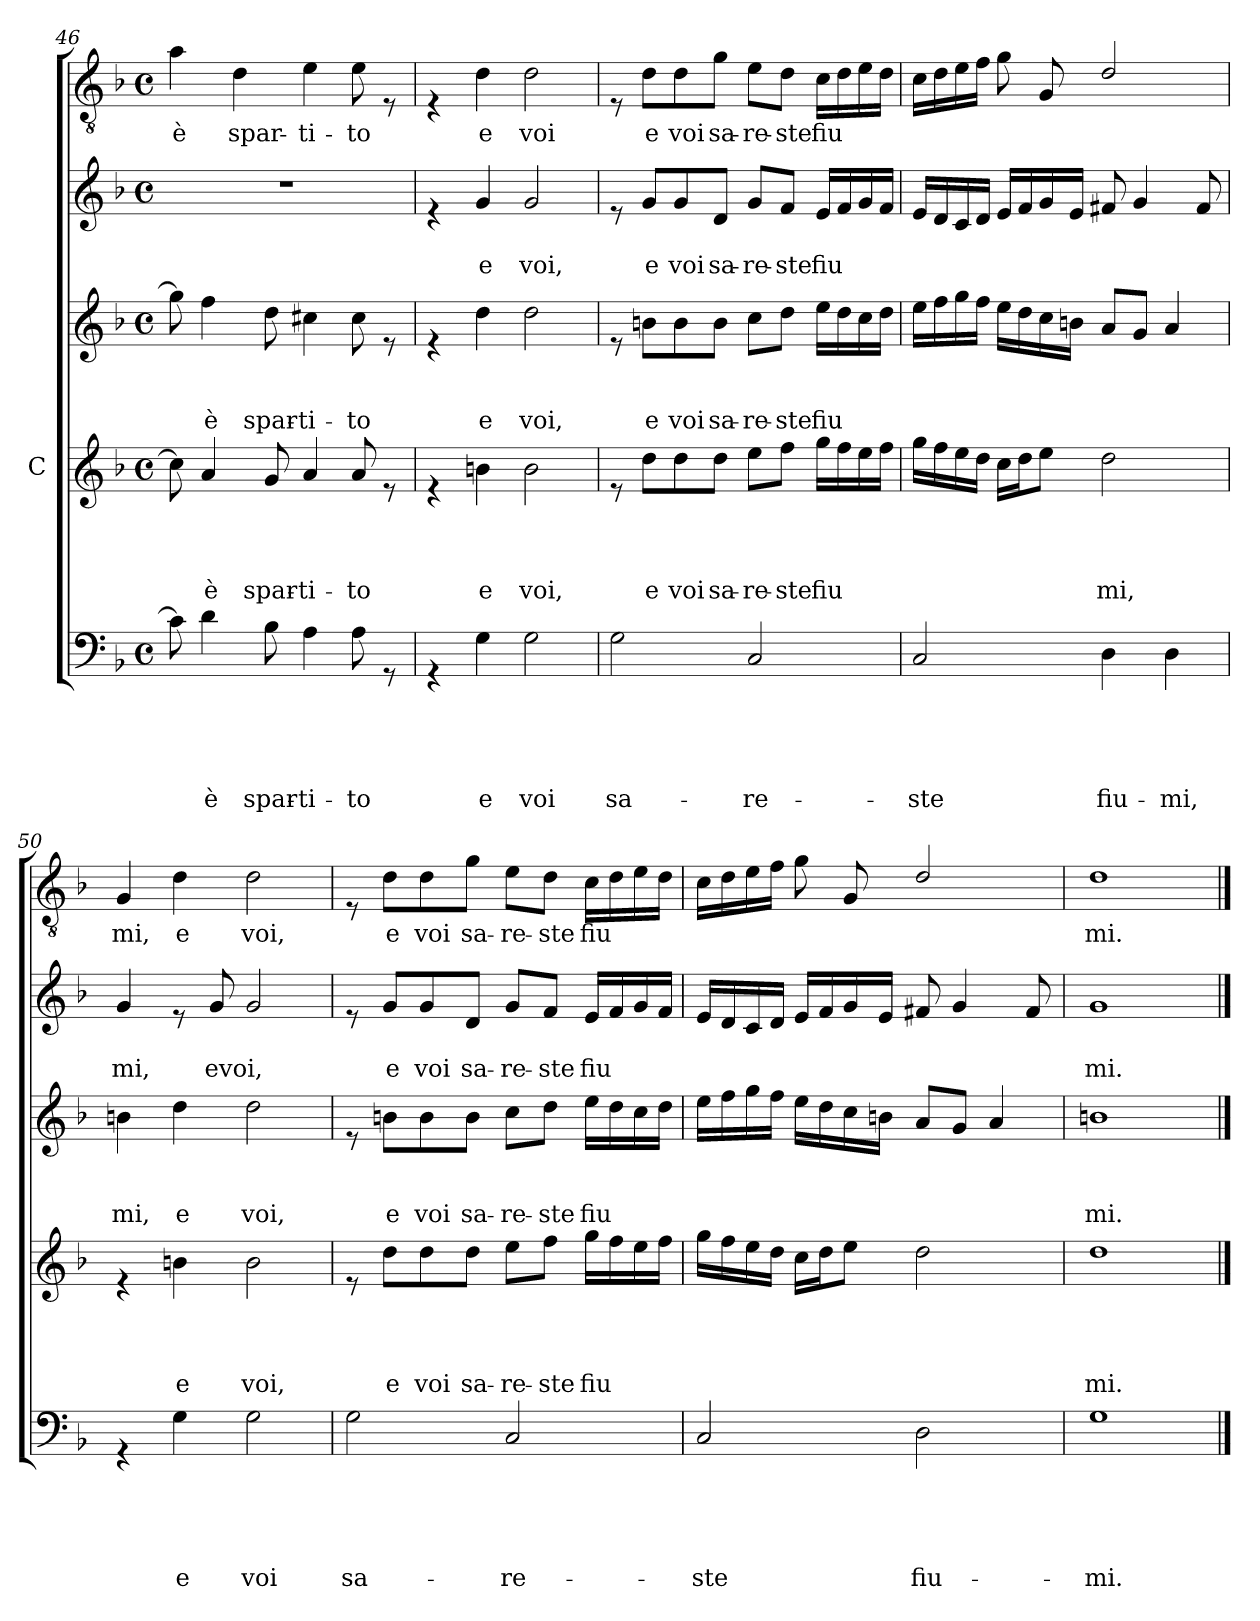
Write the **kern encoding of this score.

**kern	**text	**text	**text	**text	**text	**kern	**text	**text	**text	**text	**kern	**text	**text	**text	**kern	**text	**text	**kern	**text
*part5	*part5	*part5	*part5	*part5	*part5	*part4	*part4	*part4	*part4	*part4	*part3	*part3	*part3	*part3	*part2	*part2	*part2	*part1	*part1
*staff5	*staff5	*staff5	*staff5	*staff5	*staff5	*staff4	*staff4	*staff4	*staff4	*staff4	*staff3	*staff3	*staff3	*staff3	*staff2	*staff2	*staff2	*staff1	*staff1
*	*	*	*	*	*	*I"C	*	*	*	*	*	*	*	*	*	*	*	*	*
*clefF4	*	*	*	*	*	*clefG2	*	*	*	*	*clefG2	*	*	*	*clefG2	*	*	*clefGv2	*
*k[b-]	*	*	*	*	*	*k[b-]	*	*	*	*	*k[b-]	*	*	*	*k[b-]	*	*	*k[b-]	*
*F:	*	*	*	*	*	*F:	*	*	*	*	*F:	*	*	*	*F:	*	*	*F:	*
*M4/4	*	*	*	*	*	*M4/4	*	*	*	*	*M4/4	*	*	*	*M4/4	*	*	*M4/4	*
*met(c)	*	*	*	*	*	*met(c)	*	*	*	*	*met(c)	*	*	*	*met(c)	*	*	*met(c)	*
=46	=46	=46	=46	=46	=46	=46	=46	=46	=46	=46	=46	=46	=46	=46	=46	=46	=46	=46	=46
!	!	!	!	!	!	!	!	!	!	!	!	!	!	!	!	!	!	!	!LO:LY:b
8c\]	.	.	.	.	.	8cc\]	.	.	.	.	8gg\]	.	.	.	1r	.	.	4a\	è
!	!	!	!	!	!LO:LY:b	!	!	!	!	!LO:LY:b	!	!	!	!LO:LY:b	!	!	!	!	!
4d\	.	.	.	.	è	4a/	.	.	.	è	4ff\	.	.	è	.	.	.	.	.
!	!	!	!	!	!	!	!	!	!	!	!	!	!	!	!	!	!	!	!LO:LY:b
.	.	.	.	.	.	.	.	.	.	.	.	.	.	.	.	.	.	4d\	spar-
!	!	!	!	!	!LO:LY:b	!	!	!	!	!LO:LY:b	!	!	!	!LO:LY:b	!	!	!	!	!
8B-\	.	.	.	.	spar-	8g/	.	.	.	spar-	8dd\	.	.	spar-	.	.	.	.	.
!	!	!	!	!	!LO:LY:b	!	!	!	!	!LO:LY:b	!	!	!	!LO:LY:b	!	!	!	!	!LO:LY:b
4A\	.	.	.	.	-ti-	4a/	.	.	.	-ti-	4cc#X\	.	.	-ti-	.	.	.	4e\	-ti-
!	!	!	!	!	!LO:LY:b	!	!	!	!	!LO:LY:b	!	!	!	!LO:LY:b	!	!	!	!	!LO:LY:b
8A\	.	.	.	.	-to	8a/	.	.	.	-to	8cc#\	.	.	-to	.	.	.	8e\	-to
8rGG	.	.	.	.	.	8re	.	.	.	.	8re	.	.	.	.	.	.	8rE	.
!!LO:LB:g=z
=47	=47	=47	=47	=47	=47	=47	=47	=47	=47	=47	=47	=47	=47	=47	=47	=47	=47	=47	=47
4rGG	.	.	.	.	.	4re	.	.	.	.	4re	.	.	.	4re	.	.	4rE	.
!	!	!	!	!	!LO:LY:b	!	!	!	!	!LO:LY:b	!	!	!	!LO:LY:b	!	!	!LO:LY:b	!	!LO:LY:b
4G\	.	.	.	.	e	4bn\	.	.	.	e	4dd\	.	.	e	4g/	.	-e	4d\	e
!	!	!	!	!	!LO:LY:b	!	!	!	!	!LO:LY:b	!	!	!	!LO:LY:b	!	!	!LO:LY:b	!	!LO:LY:b
2G\	.	.	.	.	voi	2b\	.	.	.	voi,	2dd\	.	.	voi,	2g/	.	voi,	2d\	voi
=48	=48	=48	=48	=48	=48	=48	=48	=48	=48	=48	=48	=48	=48	=48	=48	=48	=48	=48	=48
!	!	!	!	!	!LO:LY:b	!	!	!	!	!	!	!	!	!	!	!	!	!	!
2G\	.	.	.	.	sa-	8re	.	.	.	.	8re	.	.	.	8re	.	.	8rE	.
!	!	!	!	!	!	!	!	!	!	!LO:LY:b	!	!	!	!LO:LY:b	!	!	!LO:LY:b	!	!LO:LY:b
.	.	.	.	.	.	8dd\L	.	.	.	e	8bn\L	.	.	e	8g/L	.	e	8d\L	e
!	!	!	!	!	!	!	!	!	!	!LO:LY:b	!	!	!	!LO:LY:b	!	!	!LO:LY:b	!	!LO:LY:b
.	.	.	.	.	.	8dd\	.	.	.	voi	8b\	.	.	voi	8g/	.	voi	8d\	voi
!	!	!	!	!	!	!	!	!	!	!LO:LY:b	!	!	!	!LO:LY:b	!	!	!LO:LY:b	!	!LO:LY:b
.	.	.	.	.	.	8dd\J	.	.	.	sa-	8b\J	.	.	sa-	8d/J	.	sa-	8g\J	sa-
!	!	!	!	!	!LO:LY:b	!	!	!	!	!LO:LY:b	!	!	!	!LO:LY:b	!	!	!LO:LY:b	!	!LO:LY:b
2C/	.	.	.	.	-re-	8ee\L	.	.	.	-re-	8cc\L	.	.	-re-	8g/L	.	-re-	8e\L	-re-
!	!	!	!	!	!	!	!	!	!	!LO:LY:b	!	!	!	!LO:LY:b	!	!	!LO:LY:b	!	!LO:LY:b
.	.	.	.	.	.	8ff\J	.	.	.	-ste	8dd\J	.	.	-ste	8f/J	.	-ste	8d\J	-ste
!	!	!	!	!	!	!	!	!	!	!LO:LY:b	!	!	!	!LO:LY:b	!	!	!LO:LY:b	!	!LO:LY:b
.	.	.	.	.	.	16gg\LL	.	.	.	fiu	16ee\LL	.	.	fiu	16e/LL	.	fiu	16c\LL	fiu
.	.	.	.	.	.	16ff\	.	.	.	.	16dd\	.	.	.	16f/	.	.	16d\	.
.	.	.	.	.	.	16ee\	.	.	.	.	16cc\	.	.	.	16g/	.	.	16e\	.
.	.	.	.	.	.	16ff\JJ	.	.	.	.	16dd\JJ	.	.	.	16f/JJ	.	.	16d\JJ	.
=49	=49	=49	=49	=49	=49	=49	=49	=49	=49	=49	=49	=49	=49	=49	=49	=49	=49	=49	=49
!	!	!	!	!	!LO:LY:b	!	!	!	!	!	!	!	!	!	!	!	!	!	!
*	*	*	*	*	*	*	*	*	*	*	*	*	*	*	*	*	*	*^	*
2C/	.	.	.	.	-ste	16gg\LL	.	.	.	.	16ee\LL	.	.	.	16e/LL	.	.	16c\LL	4.ryy	.
.	.	.	.	.	.	16ff\	.	.	.	.	16ff\	.	.	.	16d/	.	.	16d\	.	.
.	.	.	.	.	.	16ee\	.	.	.	.	16gg\	.	.	.	16c/	.	.	16e\	.	.
.	.	.	.	.	.	16dd\JJ	.	.	.	.	16ff\JJ	.	.	.	16d/JJ	.	.	16f\JJ	.	.
.	.	.	.	.	.	16cc\LL	.	.	.	.	16ee\LL	.	.	.	16e/LL	.	.	8g\	.	.
.	.	.	.	.	.	16dd\J	.	.	.	.	16dd\	.	.	.	16f/	.	.	.	.	.
.	.	.	.	.	.	8ee\J	.	.	.	.	16cc\	.	.	.	16g/	.	.	8ryy	8G/	.
.	.	.	.	.	.	.	.	.	.	.	16bn\JJ	.	.	.	16e/JJ	.	.	.	.	.
!	!	!	!	!	!LO:LY:b	!	!	!	!	!LO:LY:b	!	!	!	!	!	!	!	!	!	!
4D\	.	.	.	.	fiu-	2dd\	.	.	.	mi,	8a/L	.	.	.	8f#X/	.	.	2d/	2ryy	.
.	.	.	.	.	.	.	.	.	.	.	8g/J	.	.	.	4g/	.	.	.	.	.
!	!	!	!	!	!LO:LY:b	!	!	!	!	!	!	!	!	!	!	!	!	!	!	!
4D\	.	.	.	.	-mi,	.	.	.	.	.	4a/	.	.	.	.	.	.	.	.	.
.	.	.	.	.	.	.	.	.	.	.	.	.	.	.	8f#/	.	.	.	.	.
*	*	*	*	*	*	*	*	*	*	*	*	*	*	*	*	*	*	*v	*v	*
!!LO:LB:g=z
=50	=50	=50	=50	=50	=50	=50	=50	=50	=50	=50	=50	=50	=50	=50	=50	=50	=50	=50	=50
!	!	!	!	!	!	!	!	!	!	!	!	!	!	!LO:LY:b	!	!	!LO:LY:b	!	!LO:LY:b
4rGG	.	.	.	.	.	4re	.	.	.	.	4bn\	.	.	mi,	4g/	.	mi,	4G/	mi,
!	!	!	!	!	!LO:LY:b	!	!	!	!	!LO:LY:b	!	!	!	!LO:LY:b	!	!	!	!	!LO:LY:b
4G\	.	.	.	.	e	4bn\	.	.	.	e	4dd\	.	.	e	8re	.	.	4d\	e
!	!	!	!	!	!	!	!	!	!	!	!	!	!	!	!	!	!LO:LY:b	!	!
.	.	.	.	.	.	.	.	.	.	.	.	.	.	.	8g/	.	evoi,	.	.
!	!	!	!	!	!LO:LY:b	!	!	!	!	!LO:LY:b	!	!	!	!LO:LY:b	!	!	!	!	!LO:LY:b
2G\	.	.	.	.	voi	2b\	.	.	.	voi,	2dd\	.	.	voi,	2g/	.	.	2d\	voi,
=51	=51	=51	=51	=51	=51	=51	=51	=51	=51	=51	=51	=51	=51	=51	=51	=51	=51	=51	=51
!	!	!	!	!	!LO:LY:b	!	!	!	!	!	!	!	!	!	!	!	!	!	!
*^	*	*	*	*	*	*	*	*	*	*	*	*	*	*	*	*	*	*	*
2G\	2.ryy	.	.	.	.	sa-	8re	.	.	.	.	8re	.	.	.	8re	.	.	8rE	.
!	!	!	!	!	!	!	!	!	!	!	!LO:LY:b	!	!	!	!LO:LY:b	!	!	!LO:LY:b	!	!LO:LY:b
.	.	.	.	.	.	.	8dd\L	.	.	.	e	8bn\L	.	.	e	8g/L	.	e	8d\L	e
!	!	!	!	!	!	!	!	!	!	!	!LO:LY:b	!	!	!	!LO:LY:b	!	!	!LO:LY:b	!	!LO:LY:b
.	.	.	.	.	.	.	8dd\	.	.	.	voi	8b\	.	.	voi	8g/	.	voi	8d\	voi
!	!	!	!	!	!	!	!	!	!	!	!LO:LY:b	!	!	!	!LO:LY:b	!	!	!LO:LY:b	!	!LO:LY:b
.	.	.	.	.	.	.	8dd\J	.	.	.	sa-	8b\J	.	.	sa-	8d/J	.	sa-	8g\J	sa-
!	!	!	!	!	!	!LO:LY:b	!	!	!	!	!LO:LY:b	!	!	!	!LO:LY:b	!	!	!LO:LY:b	!	!LO:LY:b
2C/	.	.	.	.	.	-re-	8ee\L	.	.	.	-re-	8cc\L	.	.	-re-	8g/L	.	-re-	8e\L	-re-
!	!	!	!	!	!	!	!	!	!	!	!LO:LY:b	!	!	!	!LO:LY:b	!	!	!LO:LY:b	!	!LO:LY:b
.	.	.	.	.	.	.	8ff\J	.	.	.	-ste	8dd\J	.	.	-ste	8f/J	.	-ste	8d\J	-ste
!	!	!	!	!	!	!	!	!	!	!	!LO:LY:b	!	!	!	!LO:LY:b	!	!	!LO:LY:b	!	!LO:LY:b
.	4ryy	.	.	.	.	.	16gg\LL	.	.	.	fiu	16ee\LL	.	.	fiu	16e/LL	.	fiu	16c\LL	fiu
.	.	.	.	.	.	.	16ff\	.	.	.	.	16dd\	.	.	.	16f/	.	.	16d\	.
.	.	.	.	.	.	.	16ee\	.	.	.	.	16cc\	.	.	.	16g/	.	.	16e\	.
.	.	.	.	.	.	.	16ff\JJ	.	.	.	.	16dd\JJ	.	.	.	16f/JJ	.	.	16d\JJ	.
=52	=52	=52	=52	=52	=52	=52	=52	=52	=52	=52	=52	=52	=52	=52	=52	=52	=52	=52	=52	=52
!	!	!	!	!	!	!LO:LY:b	!	!	!	!	!	!	!	!	!	!	!	!	!	!
*v	*v	*	*	*	*	*	*	*	*	*	*	*	*	*	*	*	*	*	*^	*
2C/	.	.	.	.	-ste	16gg\LL	.	.	.	.	16ee\LL	.	.	.	16e/LL	.	.	16c\LL	4.ryy	.
.	.	.	.	.	.	16ff\	.	.	.	.	16ff\	.	.	.	16d/	.	.	16d\	.	.
.	.	.	.	.	.	16ee\	.	.	.	.	16gg\	.	.	.	16c/	.	.	16e\	.	.
.	.	.	.	.	.	16dd\JJ	.	.	.	.	16ff\JJ	.	.	.	16d/JJ	.	.	16f\JJ	.	.
.	.	.	.	.	.	16cc\LL	.	.	.	.	16ee\LL	.	.	.	16e/LL	.	.	8g\	.	.
.	.	.	.	.	.	16dd\J	.	.	.	.	16dd\	.	.	.	16f/	.	.	.	.	.
.	.	.	.	.	.	8ee\J	.	.	.	.	16cc\	.	.	.	16g/	.	.	8ryy	8G/	.
.	.	.	.	.	.	.	.	.	.	.	16bn\JJ	.	.	.	16e/JJ	.	.	.	.	.
!	!	!	!	!	!LO:LY:b	!	!	!	!	!	!	!	!	!	!	!	!	!	!	!
2D\	.	.	.	.	fiu-	2dd\	.	.	.	.	8a/L	.	.	.	8f#X/	.	.	2d/	2ryy	.
.	.	.	.	.	.	.	.	.	.	.	8g/J	.	.	.	4g/	.	.	.	.	.
.	.	.	.	.	.	.	.	.	.	.	4a/	.	.	.	.	.	.	.	.	.
.	.	.	.	.	.	.	.	.	.	.	.	.	.	.	8f#/	.	.	.	.	.
*	*	*	*	*	*	*	*	*	*	*	*	*	*	*	*	*	*	*v	*v	*
=53	=53	=53	=53	=53	=53	=53	=53	=53	=53	=53	=53	=53	=53	=53	=53	=53	=53	=53	=53
!	!	!	!	!	!LO:LY:b	!	!	!	!	!LO:LY:b	!	!	!	!LO:LY:b	!	!	!LO:LY:b	!	!LO:LY:b
1G	.	.	.	.	-mi.	1dd	.	.	.	mi.	1bn	.	.	mi.	1g	.	mi.	1d	mi.
==	==	==	==	==	==	==	==	==	==	==	==	==	==	==	==	==	==	==	==
*-	*-	*-	*-	*-	*-	*-	*-	*-	*-	*-	*-	*-	*-	*-	*-	*-	*-	*-	*-
